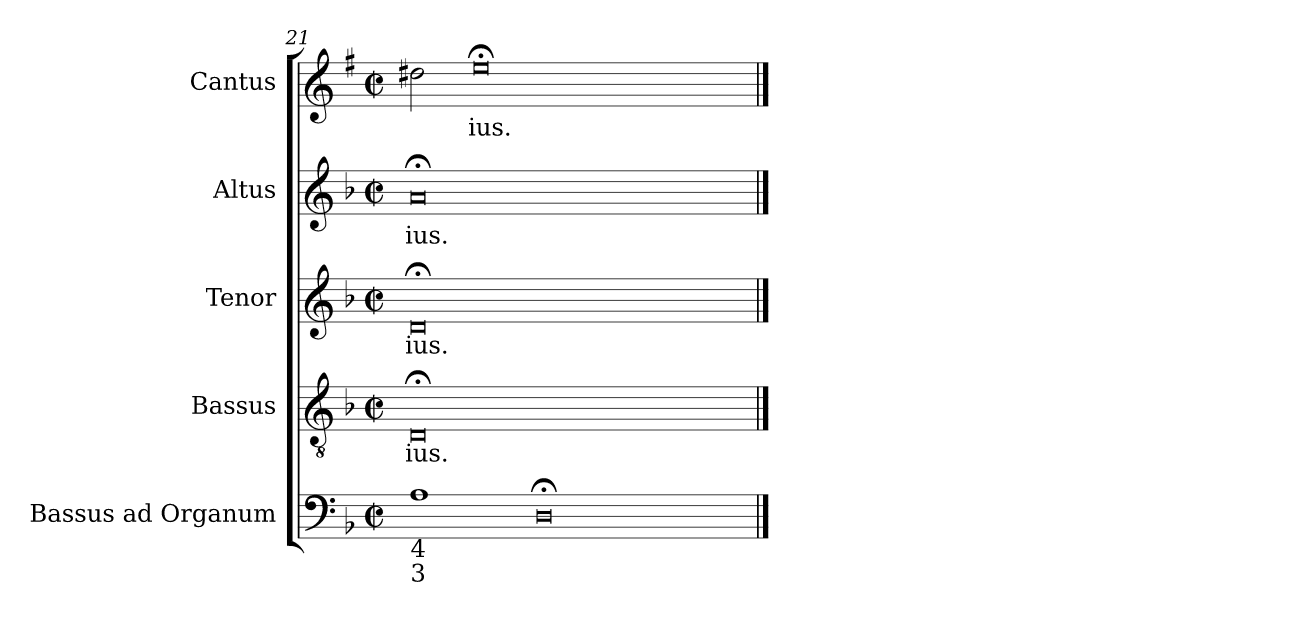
**kern	**kern	**text	**kern	**text	**kern	**text	**kern	**text
*part5	*part4	*part4	*part3	*part3	*part2	*part2	*part1	*part1
*staff5	*staff4	*staff4	*staff3	*staff3	*staff2	*staff2	*staff1	*staff1
*I"Bassus ad Organum	*I"Bassus	*	*I"Tenor	*	*I"Altus	*	*I"Cantus	*
*I'Bsn	*	*	*	*	*	*	*	*
*clefF4	*clefGv2	*	*clefG2	*	*clefG2	*	*clefG2	*
*	*	*	*	*	*	*	*ITrd1c2	*
*k[b-]	*k[b-]	*	*k[b-]	*	*k[b-]	*	*k[b-]	*
*F:	*F:	*	*F:	*	*F:	*	*F:	*
*M4/2	*M4/2	*	*M4/2	*	*M4/2	*	*M4/2	*
*met(c|)	*met(c|)	*	*met(c|)	*	*met(c|)	*	*met(c|)	*
=21	=21	=21	=21	=21	=21	=21	=21	=21
!LO:TX:b:t=4	!	!	!	!	!	!	!	!
!LO:TX:b:t=3	!	!	!	!	!	!	!	!
!	!	!LO:LY:b	!	!LO:LY:b	!	!LO:LY:b	!	!
1A	0D;<	ius.	0d;<	-ius.	0a;<	ius.	2cc#X	.
!	!	!	!	!	!	!	!	!LO:LY:b
.	.	.	.	.	.	.	0dd;<	ius.
0D;<	.	.	.	.	.	.	.	.
.	1ryy	.	1ryy	.	1ryy	.	.	.
.	.	.	.	.	.	.	2ryy	.
==	==	==	==	==	==	==	==	==
*-	*-	*-	*-	*-	*-	*-	*-	*-
